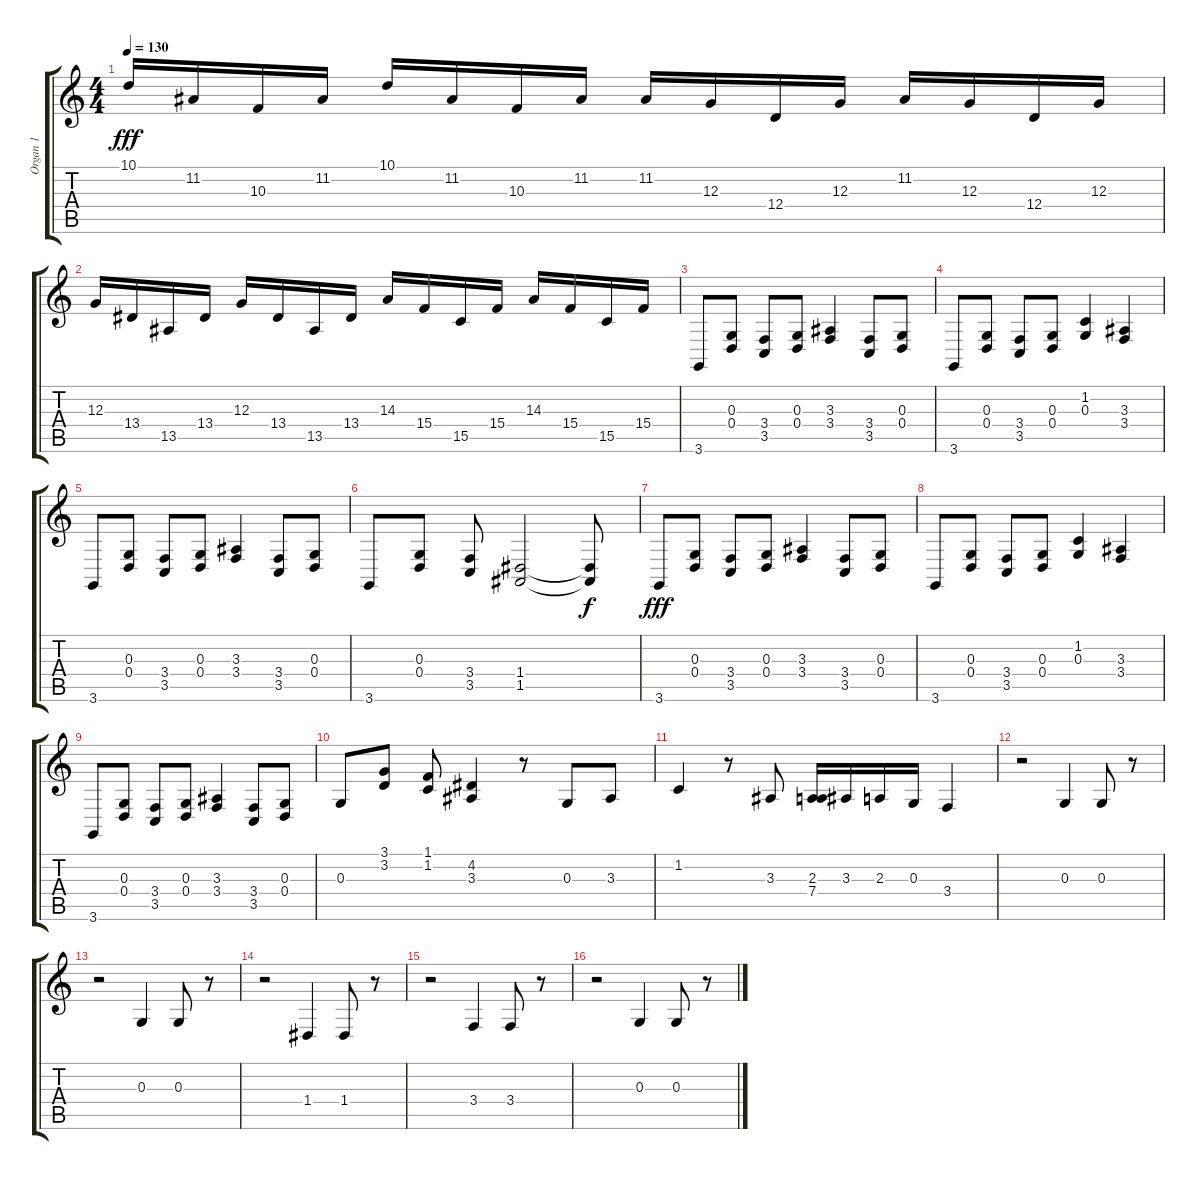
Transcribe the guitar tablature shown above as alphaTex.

\track ("Organ 1" "Organ 1") {instrument drawbarorgan}
\staff {score tabs}
\tuning (E4 B3 G3 D3 A2 E2) {hide}
\ts (4 4)
\tempo 130
\clef g2
\ks c
10.1.16{dy fff} 11.2.16 10.3.16 11.2.16 10.1.16 11.2.16 10.3.16 11.2.16 11.2.16 12.3.16 12.4.16 12.3.16 11.2.16 12.3.16 12.4.16 12.3.16 |
12.3.16 13.4.16 13.5.16 13.4.16 12.3.16 13.4.16 13.5.16 13.4.16 14.3.16 15.4.16 15.5.16 15.4.16 14.3.16 15.4.16 15.5.16 15.4.16 |
3.6.8 (0.3 0.4).8 (3.4 3.5).8 (0.3 0.4).8 (3.3 3.4).4 (3.4 3.5).8 (0.3 0.4).8 |
3.6.8 (0.3 0.4).8 (3.4 3.5).8 (0.3 0.4).8 (1.2 0.3).4 (3.3 3.4).4 |
3.6.8 (0.3 0.4).8 (3.4 3.5).8 (0.3 0.4).8 (3.3 3.4).4 (3.4 3.5).8 (0.3 0.4).8 |
3.6.8 (0.3 0.4).8 (3.4 3.5).8 (1.4 1.5).2 (1.4{t} 1.5{t}).8{dy f} |
3.6.8{dy fff} (0.3 0.4).8 (3.4 3.5).8 (0.3 0.4).8 (3.3 3.4).4 (3.4 3.5).8 (0.3 0.4).8 |
3.6.8 (0.3 0.4).8 (3.4 3.5).8 (0.3 0.4).8 (1.2 0.3).4 (3.3 3.4).4 |
3.6.8 (0.3 0.4).8 (3.4 3.5).8 (0.3 0.4).8 (3.3 3.4).4 (3.4 3.5).8 (0.3 0.4).8 |
0.3.8 (3.1 3.2).8 (1.1 1.2).8 (4.2 3.3).4 r.8 0.3.8 3.3.8 |
1.2.4 r.8 3.3.8 (2.3 7.4).16 3.3.16 2.3.16 0.3.16 3.4.4 |
r.2 0.3.4 0.3.8 r.8 |
r.2 0.3.4 0.3.8 r.8 |
r.2 1.4.4 1.4.8 r.8 |
r.2 3.4.4 3.4.8 r.8 |
r.2 0.3.4 0.3.8 r.8
